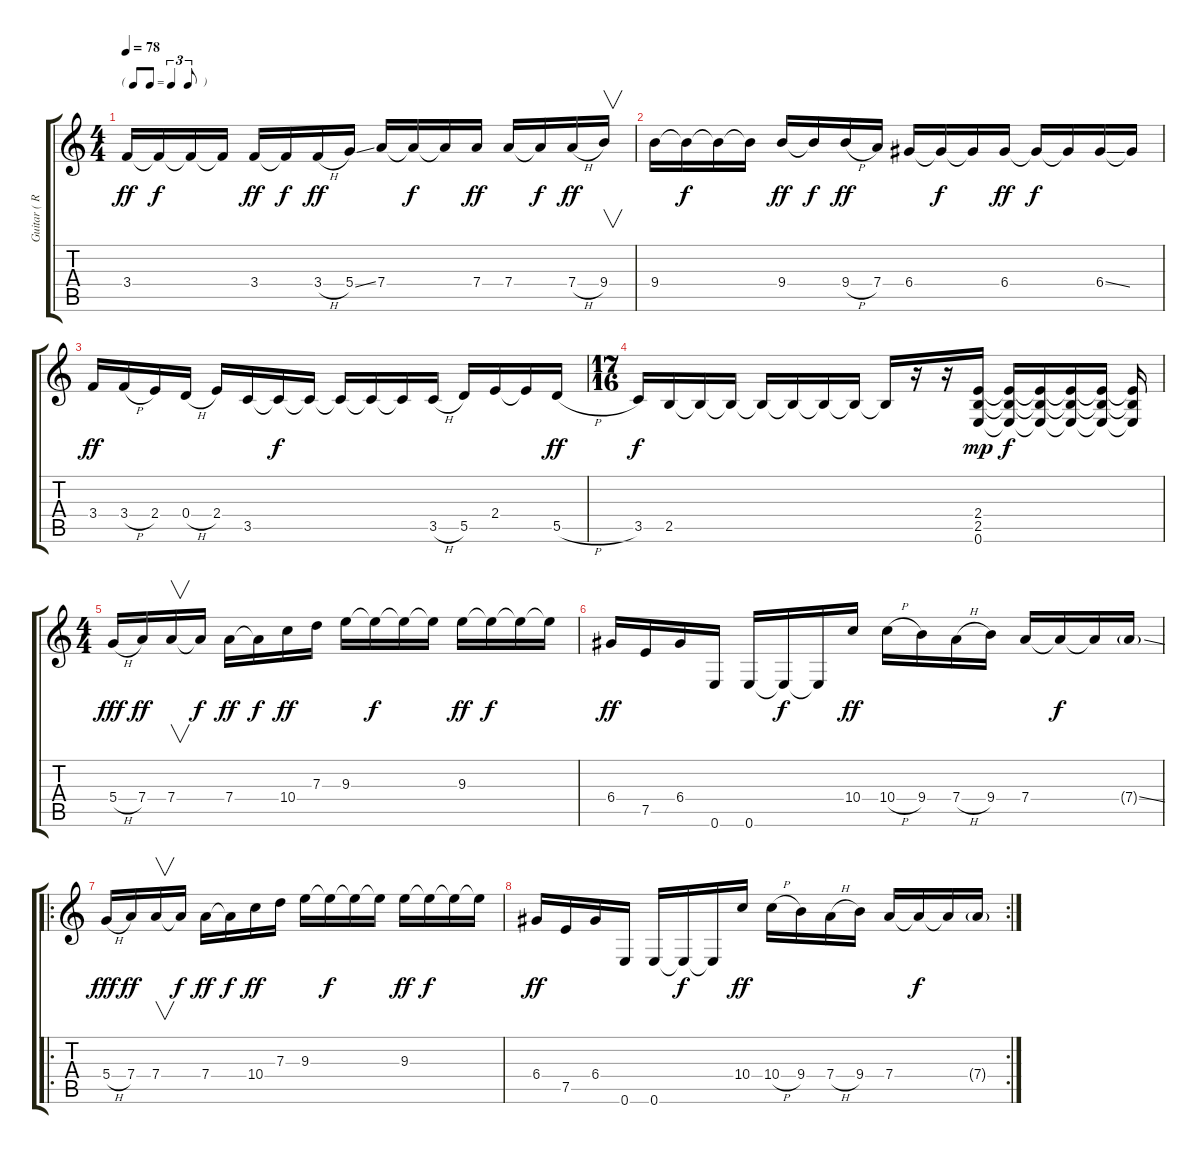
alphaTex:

\track ("Guitar ( R )" "Guitar ( R") {instrument overdrivenguitar}
\staff {score tabs}
\tuning (E4 B3 G3 D3 A2 E2) {hide}
\ts (4 4)
\tf triplet8th
\tempo 78
\clef g2
\ks c
3.4.16{dy ff} 3.4{t}.16{dy f} 3.4{t}.16 3.4{t}.16 3.4.16{dy ff} 3.4{t}.16{dy f} 3.4{h}.16{dy ff} 5.4{ss}.16 7.4.16 7.4{t}.16{dy f} 7.4{t}.16 7.4.16{dy ff} 7.4.16 7.4{t}.16{dy f} 7.4{h}.16{dy ff} 9.4.16{v} |
9.4.16 9.4{t}.16{dy f} 9.4{t}.16 9.4{t}.16 9.4.16{dy ff} 9.4{t}.16{dy f} 9.4{h}.16{dy ff} 7.4.16 6.4.16 6.4{t}.16{dy f} 6.4{t}.16 6.4.16{dy ff} 6.4{t}.16{dy f} 6.4{t}.16 6.4{ss}.16 6.4{t}.16 |
3.4.16{dy ff} 3.4{h}.16 2.4.16 0.4{h}.16 2.4.16 3.5.16 3.5{t}.16{dy f} 3.5{t}.16 3.5{t}.16 3.5{t}.16 3.5{t}.16 3.5{h}.16 5.5.16 2.4.16 2.4{t}.16 5.5{h}.16{dy ff} |
\ts (17 16)
3.5.16{dy f} 2.5.16 2.5{t}.16 2.5{t}.16 2.5{t}.16 2.5{t}.16 2.5{t}.16 2.5{t}.16 2.5{t}.16 r.16 r.16 (2.4 2.5 0.6).16{dy mp} (2.4{t} 2.5{t} 0.6{t}).16{dy f} (2.4{t} 2.5{t} 0.6{t}).16 (2.4{t} 2.5{t} 0.6{t}).16 (2.4{t} 2.5{t} 0.6{t}).16 (2.4{t} 2.5{t} 0.6{t}).16 |
\ts (4 4)
5.4{h}.16{dy fff} 7.4.16{dy ff} 7.4.16{v} 7.4{t}.16{dy f} 7.4.16{dy ff} 7.4{t}.16{dy f} 10.4.16{dy ff} 7.3.16 9.3.16 9.3{t}.16{dy f} 9.3{t}.16 9.3{t}.16 9.3.16{dy ff} 9.3{t}.16{dy f} 9.3{t}.16 9.3{t}.16 |
6.4.16{dy ff} 7.5.16 6.4.16 0.6.16 0.6.16 0.6{t}.16{dy f} 0.6{t}.16 10.4.16{dy ff} 10.4{h}.16 9.4.16 7.4{h}.16 9.4.16 7.4.16 7.4{t}.16{dy f} 7.4{t}.16 7.4{ss g}.16 |
\ro
5.4{h}.16{dy fff} 7.4.16{dy ff} 7.4.16{v} 7.4{t}.16{dy f} 7.4.16{dy ff} 7.4{t}.16{dy f} 10.4.16{dy ff} 7.3.16 9.3.16 9.3{t}.16{dy f} 9.3{t}.16 9.3{t}.16 9.3.16{dy ff} 9.3{t}.16{dy f} 9.3{t}.16 9.3{t}.16 |
\rc 2
6.4.16{dy ff} 7.5.16 6.4.16 0.6.16 0.6.16 0.6{t}.16{dy f} 0.6{t}.16 10.4.16{dy ff} 10.4{h}.16 9.4.16 7.4{h}.16 9.4.16 7.4.16 7.4{t}.16{dy f} 7.4{t}.16 7.4{ss g}.16
